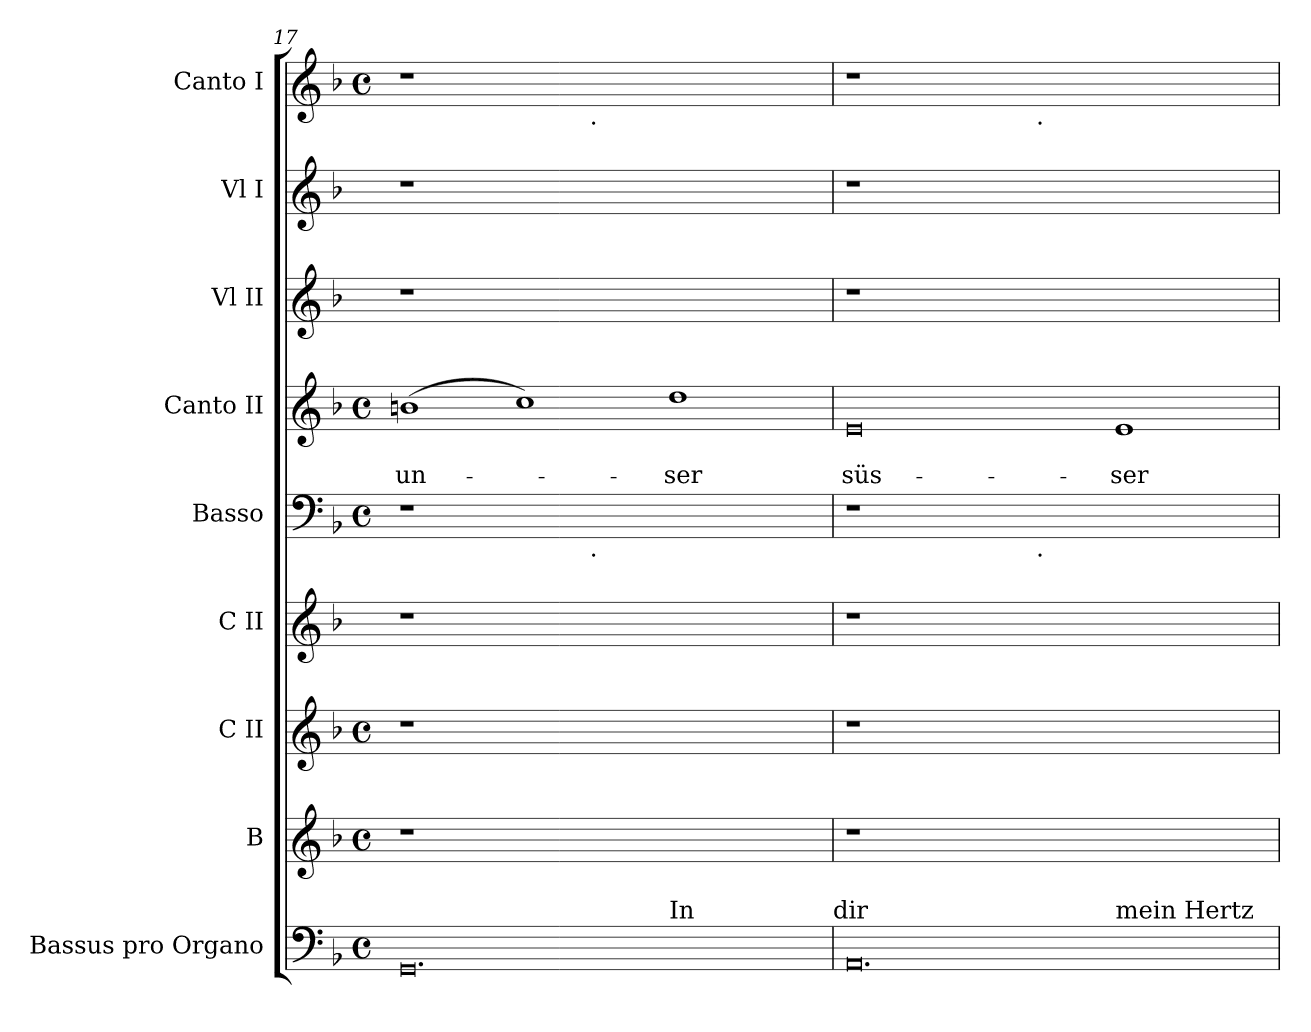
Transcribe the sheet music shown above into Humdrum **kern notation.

**kern	**kern	**kern	**kern	**kern	**kern	**text	**text	**kern	**kern	**kern
*part9	*part8	*part7	*part6	*part5	*part4	*part4	*part4	*part3	*part2	*part1
*staff9	*staff8	*staff7	*staff6	*staff5	*staff4	*staff4	*staff4	*staff3	*staff2	*staff1
*I"Bassus pro Organo	*I"B	*I"C II	*I"C II	*I"Basso	*I"Canto II	*	*	*I"Vl II	*I"Vl I	*I"Canto I
*I'B.p.O.	*I'B	*I'C II	*	*I'B	*I'C II	*	*	*I'Vl II	*I'Vl I	*I'C I
*clefF4	*clefG2	*clefG2	*clefG2	*clefF4	*clefG2	*	*	*clefG2	*clefG2	*clefG2
*	*	*	*	*ITrd7c12	*	*	*	*	*	*
*k[b-]	*k[b-]	*k[b-]	*k[b-]	*k[b-]	*k[b-]	*	*	*k[b-]	*k[b-]	*k[b-]
*F:	*F:	*F:	*F:	*F:	*F:	*	*	*F:	*F:	*F:
*M4/4	*M4/4	*M4/4	*	*M4/4	*M4/4	*	*	*	*	*M4/4
*met(c)	*met(c)	*met(c)	*	*met(c)	*met(c)	*	*	*	*	*met(c)
=17	=17	=17	=17	=17	=17	=17	=17	=17	=17	=17
!	!	!	!	!	!	!	!LO:LY:b	!	!	!
*^	*	*	*	*	*	*	*	*	*	*
0.GG	0ryy	1r	1r	1r	1r	(>1b	.	un-	1r	1r	1r
.	.	0ryy	0ryy	0ryy	4...ryy	1cc)	.	.	0ryy	0ryy	4...ryy
!	!	!	!	!	!	!	!	!	!	!	!LO:TX:b:t=.
!	!	!	!	!	!LO:TX:b:t=.	!	!	!	!	!	!
.	.	.	.	.	1ryy	.	.	.	.	.	1ryy
!	!LO:TX:a:t=In	!	!	!	!	!	!	!	!	!	!
!	!	!	!	!	!	!	!	!LO:LY:b	!	!	!
.	1ryy	.	.	.	.	1dd	.	-ser	.	.	.
.	.	.	.	.	2ryy	.	.	.	.	.	2ryy
.	.	.	.	.	32ryy	.	.	.	.	.	32ryy
!LO:TX:a:t=dir	!	!	!	!	!	!	!	!	!	!	!
=18	=18	=18	=18	=18	=18	=18	=18	=18	=18	=18	=18
!	!	!	!	!	!	!	!	!LO:LY:b	!	!	!
0.AA<	0ryy	1r	1r	1r	1r	0e	.	süs-	1r	1r	1r
.	.	0ryy	0ryy	0ryy	4...ryy	.	.	.	0ryy	0ryy	4...ryy
!	!	!	!	!	!	!	!	!	!	!	!LO:TX:b:t=.
!	!	!	!	!	!LO:TX:b:t=.	!	!	!	!	!	!
.	.	.	.	.	1ryy	.	.	.	.	.	1ryy
!	!LO:TX:a:t=mein Hertz	!	!	!	!	!	!	!	!	!	!
!	!	!	!	!	!	!	!	!LO:LY:b	!	!	!
.	1ryy	.	.	.	.	1e	.	-ser	.	.	.
.	.	.	.	.	2ryy	.	.	.	.	.	2ryy
.	.	.	.	.	32ryy	.	.	.	.	.	32ryy
*v	*v	*	*	*	*	*	*	*	*	*	*
=	=	=	=	=	=	=	=	=	=	=
*-	*-	*-	*-	*-	*-	*-	*-	*-	*-	*-
